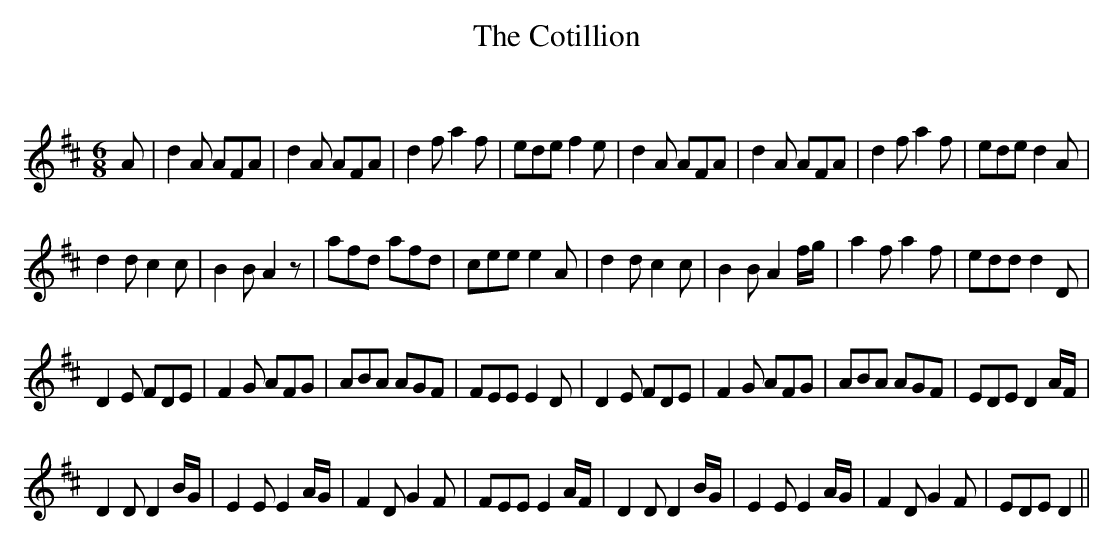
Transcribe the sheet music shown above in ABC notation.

X:1
T: The Cotillion
C:
Q:180
K:D
M:6/8
L:1/16
A2|d4A2 A2F2A2|d4A2 A2F2A2|d4f2 a4f2|e2d2e2 f4e2|d4A2 A2F2A2|d4A2 A2F2A2|d4f2 a4f2|e2d2e2 d4A2|
d4d2 c4c2|B4B2 A4z2|a2f2d2 a2f2d2|c2e2e2 e4A2|d4d2 c4c2|B4B2 A4fg|a4f2 a4f2|e2d2d2 d4D2|
D4E2 F2D2E2|F4G2 A2F2G2|A2B2A2 A2G2F2|F2E2E2 E4D2|D4E2 F2D2E2|F4G2 A2F2G2|A2B2A2 A2G2F2|E2D2E2 D4AF|
D4D2 D4BG|E4E2 E4AG|F4D2 G4F2|F2E2E2 E4AF|D4D2 D4BG|E4E2 E4AG|F4D2 G4F2|E2D2E2 D4||
